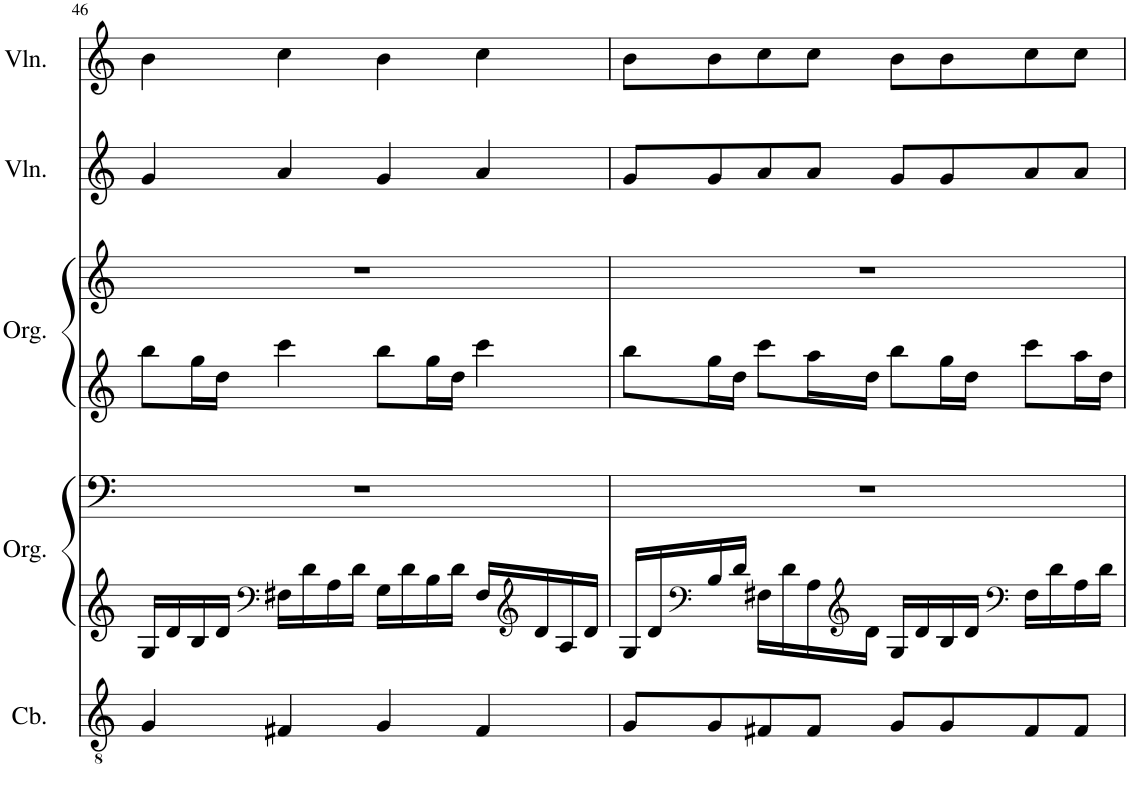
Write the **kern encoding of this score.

**kern	**kern	**kern	**kern	**kern	**kern	**kern
*part5	*part4	*part4	*part3	*part3	*part2	*part1
*staff7	*staff6	*staff5	*staff4	*staff3	*staff2	*staff1
*I"Contrabass	*I"Organ	*	*I"Organ	*	*I"Violin II	*I"Violin I
*I'Cb.	*I'Org.	*	*I'Org.	*	*I'Vln.	*I'Vln.
!!LO:PB:g=z
*clefGv2	*clefG2	*clefF4	*clefG2	*clefG2	*clefG2	*clefG2
*Trd7c12	*	*	*	*	*	*
*k[]	*k[]	*k[]	*k[]	*k[]	*k[]	*k[]
*M4/4	*M4/4	*M4/4	*M4/4	*M4/4	*M4/4	*M4/4
=46	=46	=46	=46	=46	=46	=46
4G/	16G/LL	1r	8bb\L	1r	4g/	4b\
.	16d/	.	.	.	.	.
.	16B/	.	16gg\L	.	.	.
.	16d/JJ	.	16dd\JJ	.	.	.
*	*clefF4	*	*	*	*	*
4F#X/	16F#X\LL	.	4ccc\	.	4a/	4cc\
.	16d\	.	.	.	.	.
.	16A\	.	.	.	.	.
.	16d\JJ	.	.	.	.	.
4G/	16G\LL	.	8bb\L	.	4g/	4b\
.	16d\	.	.	.	.	.
.	16B\	.	16gg\L	.	.	.
.	16d\JJ	.	16dd\JJ	.	.	.
4F#/	16F#/LL	.	4ccc\	.	4a/	4cc\
*	*clefG2	*	*	*	*	*
.	16d/	.	.	.	.	.
.	16A/	.	.	.	.	.
.	16d/JJ	.	.	.	.	.
=47	=47	=47	=47	=47	=47	=47
8G/L	16G/LL	1r	8bb\L	1r	8g/L	8b\L
.	16d/	.	.	.	.	.
*	*clefF4	*	*	*	*	*
8G/	16B/	.	16gg\L	.	8g/	8b\
.	16d/JJ	.	16dd\JJ	.	.	.
8F#X/	16F#X\LL	.	8ccc\L	.	8a/	8cc\
.	16d\	.	.	.	.	.
8F#/J	16A\	.	16aa\L	.	8a/J	8cc\J
*	*clefG2	*	*	*	*	*
.	16d\JJ	.	16dd\JJ	.	.	.
8G/L	16G/LL	.	8bb\L	.	8g/L	8b\L
.	16d/	.	.	.	.	.
8G/	16B/	.	16gg\L	.	8g/	8b\
.	16d/JJ	.	16dd\JJ	.	.	.
*	*clefF4	*	*	*	*	*
8F#/	16F#\LL	.	8ccc\L	.	8a/	8cc\
.	16d\	.	.	.	.	.
8F#/J	16A\	.	16aa\L	.	8a/J	8cc\J
.	16d\JJ	.	16dd\JJ	.	.	.
=	=	=	=	=	=	=
*-	*-	*-	*-	*-	*-	*-
